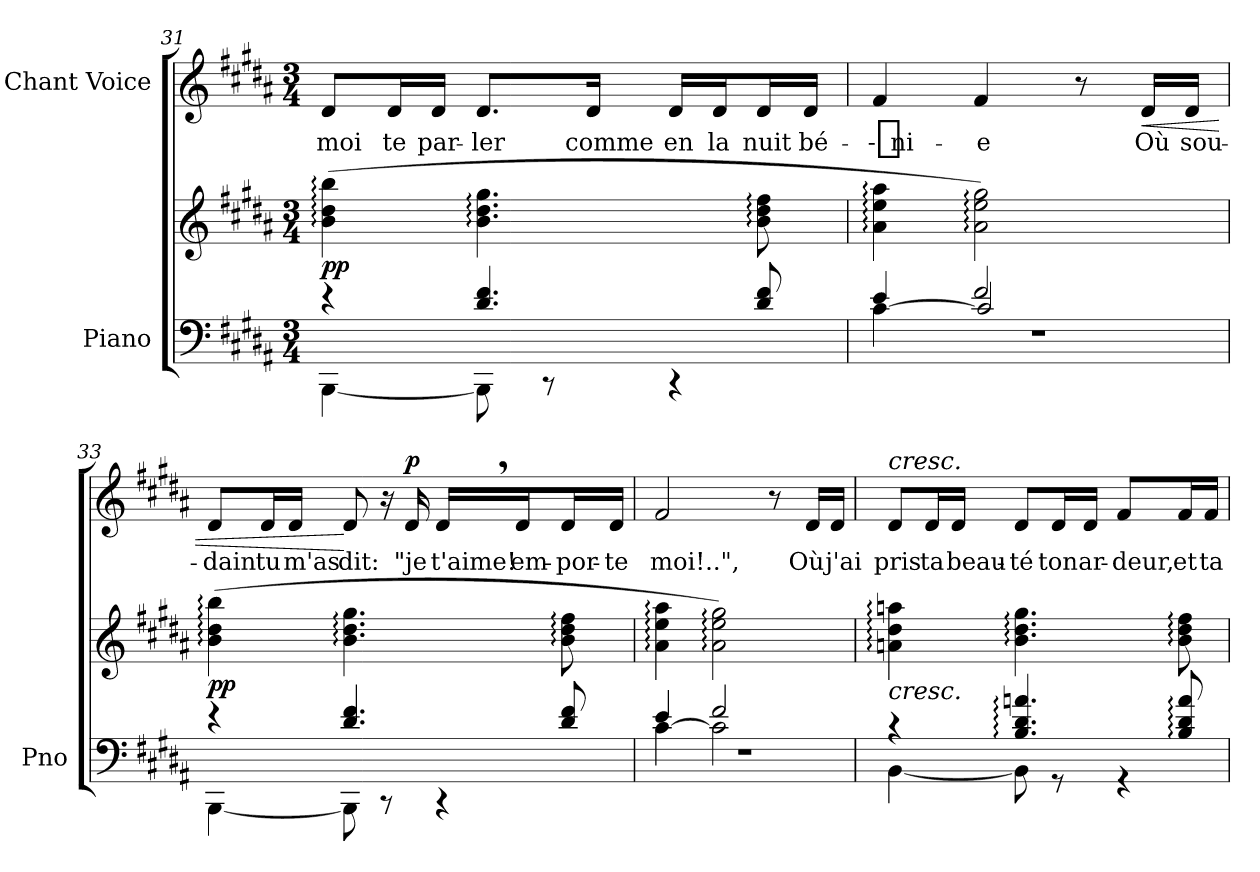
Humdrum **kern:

**kern	**kern	**dynam	**kern	**text	**dynam
*part2	*part2	*part2	*part1	*part1	*part1
*staff3	*staff2	*staff2/3	*staff1	*staff1	*staff1
*I"Piano	*	*	*I"Chant Voice	*	*
*I'Pno	*	*	*	*	*
*clefF4	*clefG2	*	*clefG2	*	*
*k[f#c#g#d#a#]	*k[f#c#g#d#a#]	*	*k[f#c#g#d#a#]	*	*
*M3/4	*M3/4	*	*M3/4	*	*
=31	=31	=31	=31	=31	=31
*^	*	*	*	*	*
!	!	!	!LO:DY:b	!	!LO:LY:b	!
4r	[4BBB\	(>4b\: 4dd#\: 4bb\:	pp	8d#/L	-moi	.
!	!	!	!	!	!LO:LY:b	!
.	.	.	.	16d#/L	te	.
!	!	!	!	!	!LO:LY:b	!
.	.	.	.	16d#/JJ	par-	.
!	!	!	!	!	!LO:LY:b	!
4.d#/ 4.f#/	8BBB\]	4.b\: 4.dd#\: 4.gg#\:	.	8.d#/L	-ler	.
.	8r	.	.	.	.	.
!	!	!	!	!	!LO:LY:b	!
.	.	.	.	16d#/Jk	comme	.
!	!	!	!	!	!LO:LY:b	!
.	4r	.	.	16d#/LL	en	.
!	!	!	!	!	!LO:LY:b	!
.	.	.	.	16d#/J	la	.
!	!	!	!	!	!LO:LY:b	!
8d#/ 8f#/	.	8b\: 8dd#\: 8ff#\:	.	16d#/L	nuit	.
!	!	!	!	!	!LO:LY:b	!
.	.	.	.	16d#/JJ	bé-	.
!!LO:LB:g=z
=32	=32	=32	=32	=32	=32	=32
*	*^	*	*	*	*	*
!	!	!	!	!	!	!LO:LY:b	!
4e/	2.r	[4c#\	4a#\: 4ee\: 4aa#\:	.	4f#/	-- ni-	.
!	!	!	!	!	!	!LO:LY:b	!
2f#/	.	2c#/]	2a#\: 2ee\: 2gg#\:)	.	4f#/	-e	.
.	.	.	.	.	8r	.	.
!	!	!	!	!	!	!LO:LY:b	!LO:HP:b
.	.	.	.	.	16d#/LL	Où	<
!	!	!	!	!	!	!LO:LY:b	!
.	.	.	.	.	16d#/JJ	sou-	.
*	*v	*v	*	*	*	*	*
=33	=33	=33	=33	=33	=33	=33
!	!	!	!LO:DY:b	!	!LO:LY:b	!
4r	[4BBB\	(>4b\: 4dd#\: 4bb\:	pp	8d#/L	-dain	.
!	!	!	!	!	!LO:LY:b	!
.	.	.	.	16d#/L	tu	.
!	!	!	!	!	!LO:LY:b	!
.	.	.	.	16d#/JJ	m'as	.
!	!	!	!	!	!LO:LY:b	!
4.d#/ 4.f#/	8BBB\]	4.b\: 4.dd#\: 4.gg#\:	.	8d#/	dit:	[
.	8r	.	.	16r	.	.
!	!	!	!	!	!LO:LY:b	!LO:DY:a
.	.	.	.	16d#/	"je	p
!	!	!	!	!	!LO:LY:b	!
.	4r	.	.	16d#,/LL	t'aime!	.
!	!	!	!	!	!LO:LY:b	!
.	.	.	.	16d#/J	em-	.
!	!	!	!	!	!LO:LY:b	!
8d#/ 8f#/	.	8b\: 8dd#\: 8ff#\:	.	16d#/L	-por-	.
!	!	!	!	!	!LO:LY:b	!
.	.	.	.	16d#/JJ	-te	.
=34	=34	=34	=34	=34	=34	=34
*	*^	*	*	*	*	*
!	!	!	!	!	!	!LO:LY:b	!
4e/	2.r	[4c#\	4a#\: 4ee\: 4aa#\:	.	2f#/	moi!..",	.
2f#/	.	2c#\]	2a#\: 2ee\: 2gg#\:)	.	.	.	.
.	.	.	.	.	8r	.	.
!	!	!	!	!	!	!LO:LY:b	!
.	.	.	.	.	16d#/LL	Où	.
!	!	!	!	!	!	!LO:LY:b	!
.	.	.	.	.	16d#/JJ	j'ai	.
*	*v	*v	*	*	*	*	*
!!LO:LB:g=z
=35	=35	=35	=35	=35	=35	=35
!	!	!	!	!LO:TX:a:i:t=cresc.	!	!
!	!	!LO:TX:b:i:t=cresc.	!	!	!	!
!	!	!	!	!	!LO:LY:b	!
4r	[4BB\	4an\: 4dd#\: 4aan\:	.	8d#/L	pris	.
!	!	!	!	!	!LO:LY:b	!
.	.	.	.	16d#/L	ta	.
!	!	!	!	!	!LO:LY:b	!
.	.	.	.	16d#/JJ	beau-	.
!	!	!	!	!	!LO:LY:b	!
4.B/: 4.d#/: 4.an/:	8BB\]	4.b\: 4.dd#\: 4.gg#\:	.	8d#/L	-té	.
!	!	!	!	!	!LO:LY:b	!
.	8r	.	.	16d#/L	ton	.
!	!	!	!	!	!LO:LY:b	!
.	.	.	.	16d#/JJ	ar-	.
!	!	!	!	!	!LO:LY:b	!
.	4r	.	.	8f#/L	-deur,	.
!	!	!	!	!	!LO:LY:b	!
8B/: 8d#/: 8a/:	.	8b\: 8dd#\: 8ff#\:	.	16f#/L	et	.
!	!	!	!	!	!LO:LY:b	!
.	.	.	.	16f#/JJ	ta	.
*v	*v	*	*	*	*	*
=	=	=	=	=	=
*-	*-	*-	*-	*-	*-
